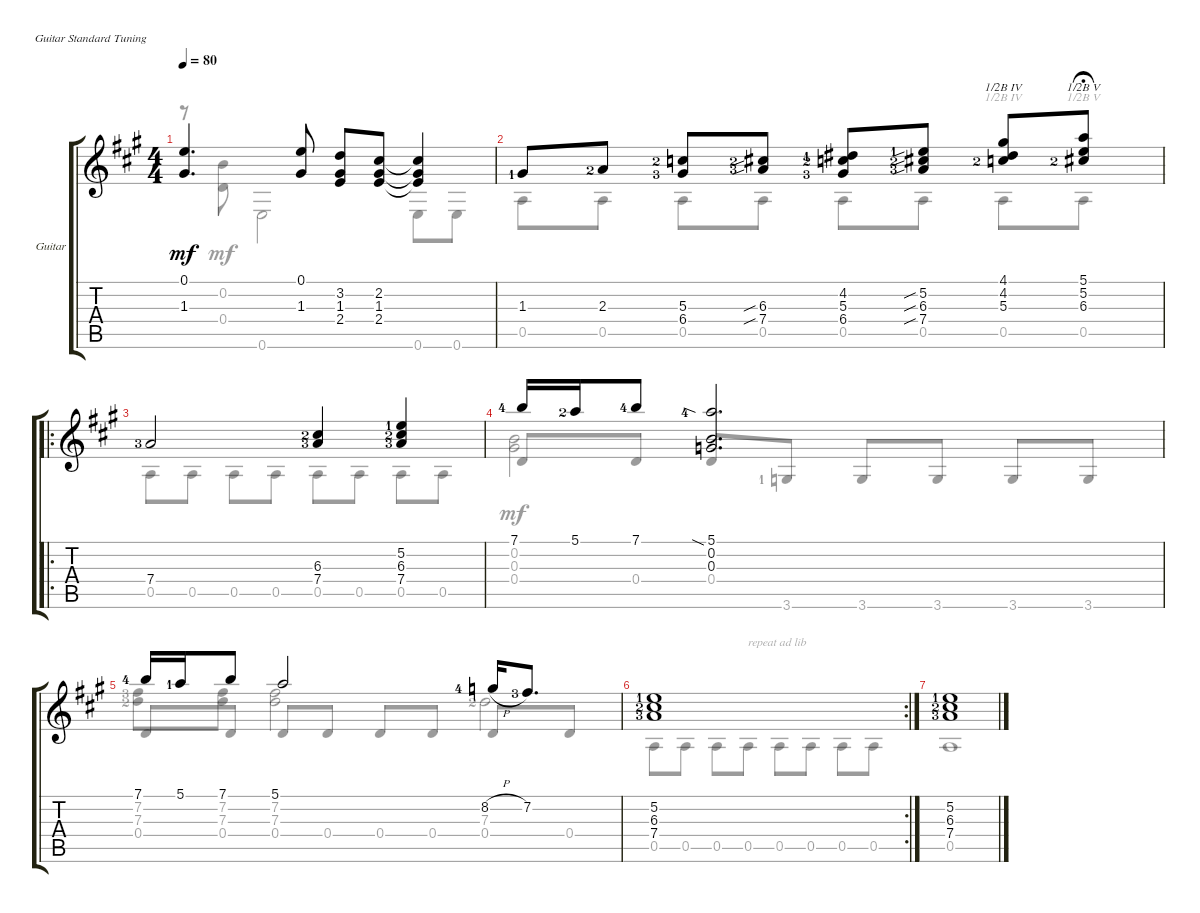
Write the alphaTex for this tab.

\defaultSystemsLayout 4
\bracketExtendMode groupsimilarinstruments
\firstSystemTrackNameOrientation horizontal
\otherSystemsTrackNameOrientation horizontal
\track (" Guitar" " Guitar") {instrument acousticguitarsteel}
\staff {score tabs}
\tuning (E4 B3 G3 D3 A2 E2)
\voice
\ts (4 4)
\tempo 80
\clef g2
\ks a
(0.1 1.3).4{d dy mf} (1.3 0.1).8 (3.2 2.4 1.3).8 (2.4 1.3 2.2).8 (2.2{t} 1.3{t} 2.4{t}).4 |
1.3{lf 2}.8 2.3{lf 3}.8 (6.4{lf 4} 5.3{lf 3}).8 (6.3{sib lf 3} 7.4{sib lf 4}).8 (4.2{lf 2} 5.3{lf 3} 6.4{lf 4}).8 (5.2{sib lf 2} 6.3{sib lf 3} 7.4{sib lf 4}).8 (4.1 4.2 5.3{lf 3}).8{barre (4 half)} (5.1 5.2 6.3{lf 3}).8{fermata (medium 0.5) barre (5 half)} |
\ro
7.4{lf 4}.2 (6.3{lf 3} 7.4{lf 4}).4 (6.3{lf 3} 5.2{lf 2} 7.4{lf 4}).4 |
7.1{lf 5}.16 5.1{lf 3}.16 7.1{lf 5}.8 (5.1{sia lf 5} 0.2 0.3).2{d} |
7.1{lf 5}.16 5.1{lf 2}.16 7.1.8 5.1.2 8.2{h lf 5}.16 7.2{lf 4}.8{d} |
\rc 2
(5.2{lf 2} 6.3{lf 3} 7.4{lf 4}).1 |
(5.2{lf 2} 6.3{lf 3} 7.4{lf 4}).1
\voice
\clef g2
\ottava regular
\simile none
\ks a
r.8{dy mf} (0.2 0.4).8 0.6.2 0.6.8 0.6.8 |
0.5.8 0.5.8 0.5.8 0.5.8 0.5.8 0.5.8 0.5.8{barre (4 half)} 0.5.8{fermata (medium 0.5) barre (5 half)} |
0.5.8 0.5.8 0.5.8 0.5.8 0.5.8 0.5.8 0.5.8 0.5.8 |
0.4.8{beam invert} 0.4.8 0.4.8{beam invert} 3.6{lf 2}.8 3.6.8{beam invert} 3.6.8 3.6.8{beam invert} 3.6.8 |
0.4.8{beam invert} 0.4.8 0.4.8{beam invert} 0.4.8 0.4.8{beam invert} 0.4.8 0.4.8{beam invert} 0.4.8 |
0.5.8 0.5.8 0.5.8 0.5.8{txt "repeat ad lib"} 0.5.8 0.5.8 0.5.8 0.5.8 |
0.5.1
\voice
\clef g2
\ottava regular
\simile none
\ks a
|
|
|
(0.3 0.2).2 |
(7.2{lf 4} 7.3{lf 3}).8 (7.3 7.2).8 (7.2 7.3).2 7.3{lf 3}.2 |
|
